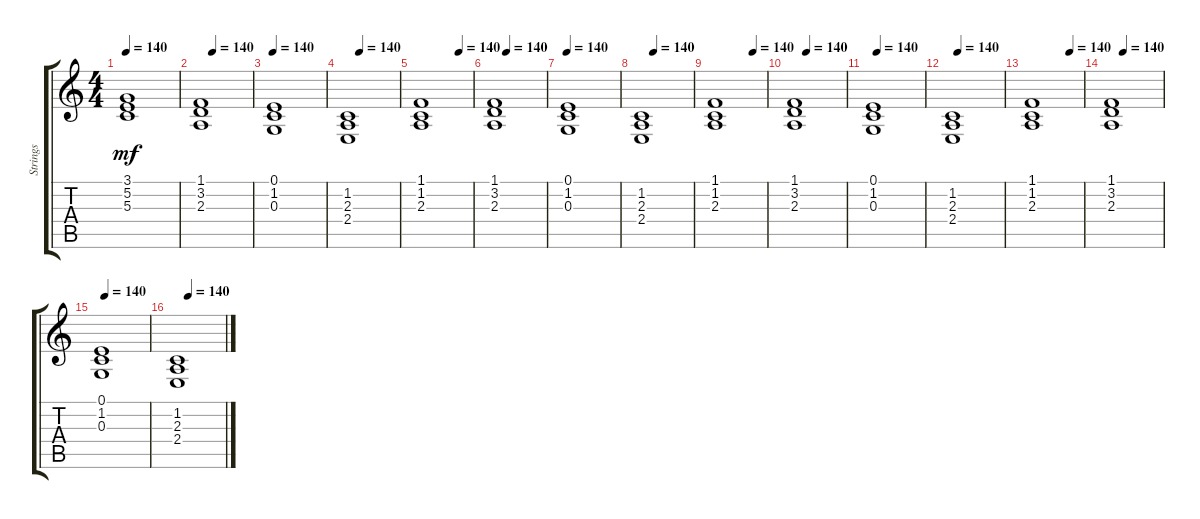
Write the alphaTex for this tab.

\track ("Strings" "Strings") {instrument stringensemble1}
\staff {score tabs}
\tuning (E4 B3 G3 D3 A2 E2) {hide}
\ts (4 4)
\tempo 140
\clef g2
\ks c
(3.1 5.2 5.3).1{dy mf} |
\tempo (140 0.25)
(1.1 3.2 2.3).1 |
\tempo 140
(0.1 1.2 0.3).1 |
\tempo (140 0.25)
(1.2 2.3 2.4).1 |
\tempo (140 0.75)
(1.1 1.2 2.3).1 |
\tempo (140 0.25)
(1.1 3.2 2.3).1 |
\tempo 140
(0.1 1.2 0.3).1 |
\tempo (140 0.25)
(1.2 2.3 2.4).1 |
\tempo (140 0.75)
(1.1 1.2 2.3).1 |
\tempo (140 0.25)
(1.1 3.2 2.3).1 |
\tempo (140 0.09375)
(0.1 1.2 0.3).1 |
\tempo (140 0.125)
(1.2 2.3 2.4).1 |
\tempo (140 0.75)
(1.1 1.2 2.3).1 |
\tempo (140 0.25)
(1.1 3.2 2.3).1 |
\tempo (140 0.09375)
(0.1 1.2 0.3).1 |
\tempo (140 0.25)
(1.2 2.3 2.4).1
